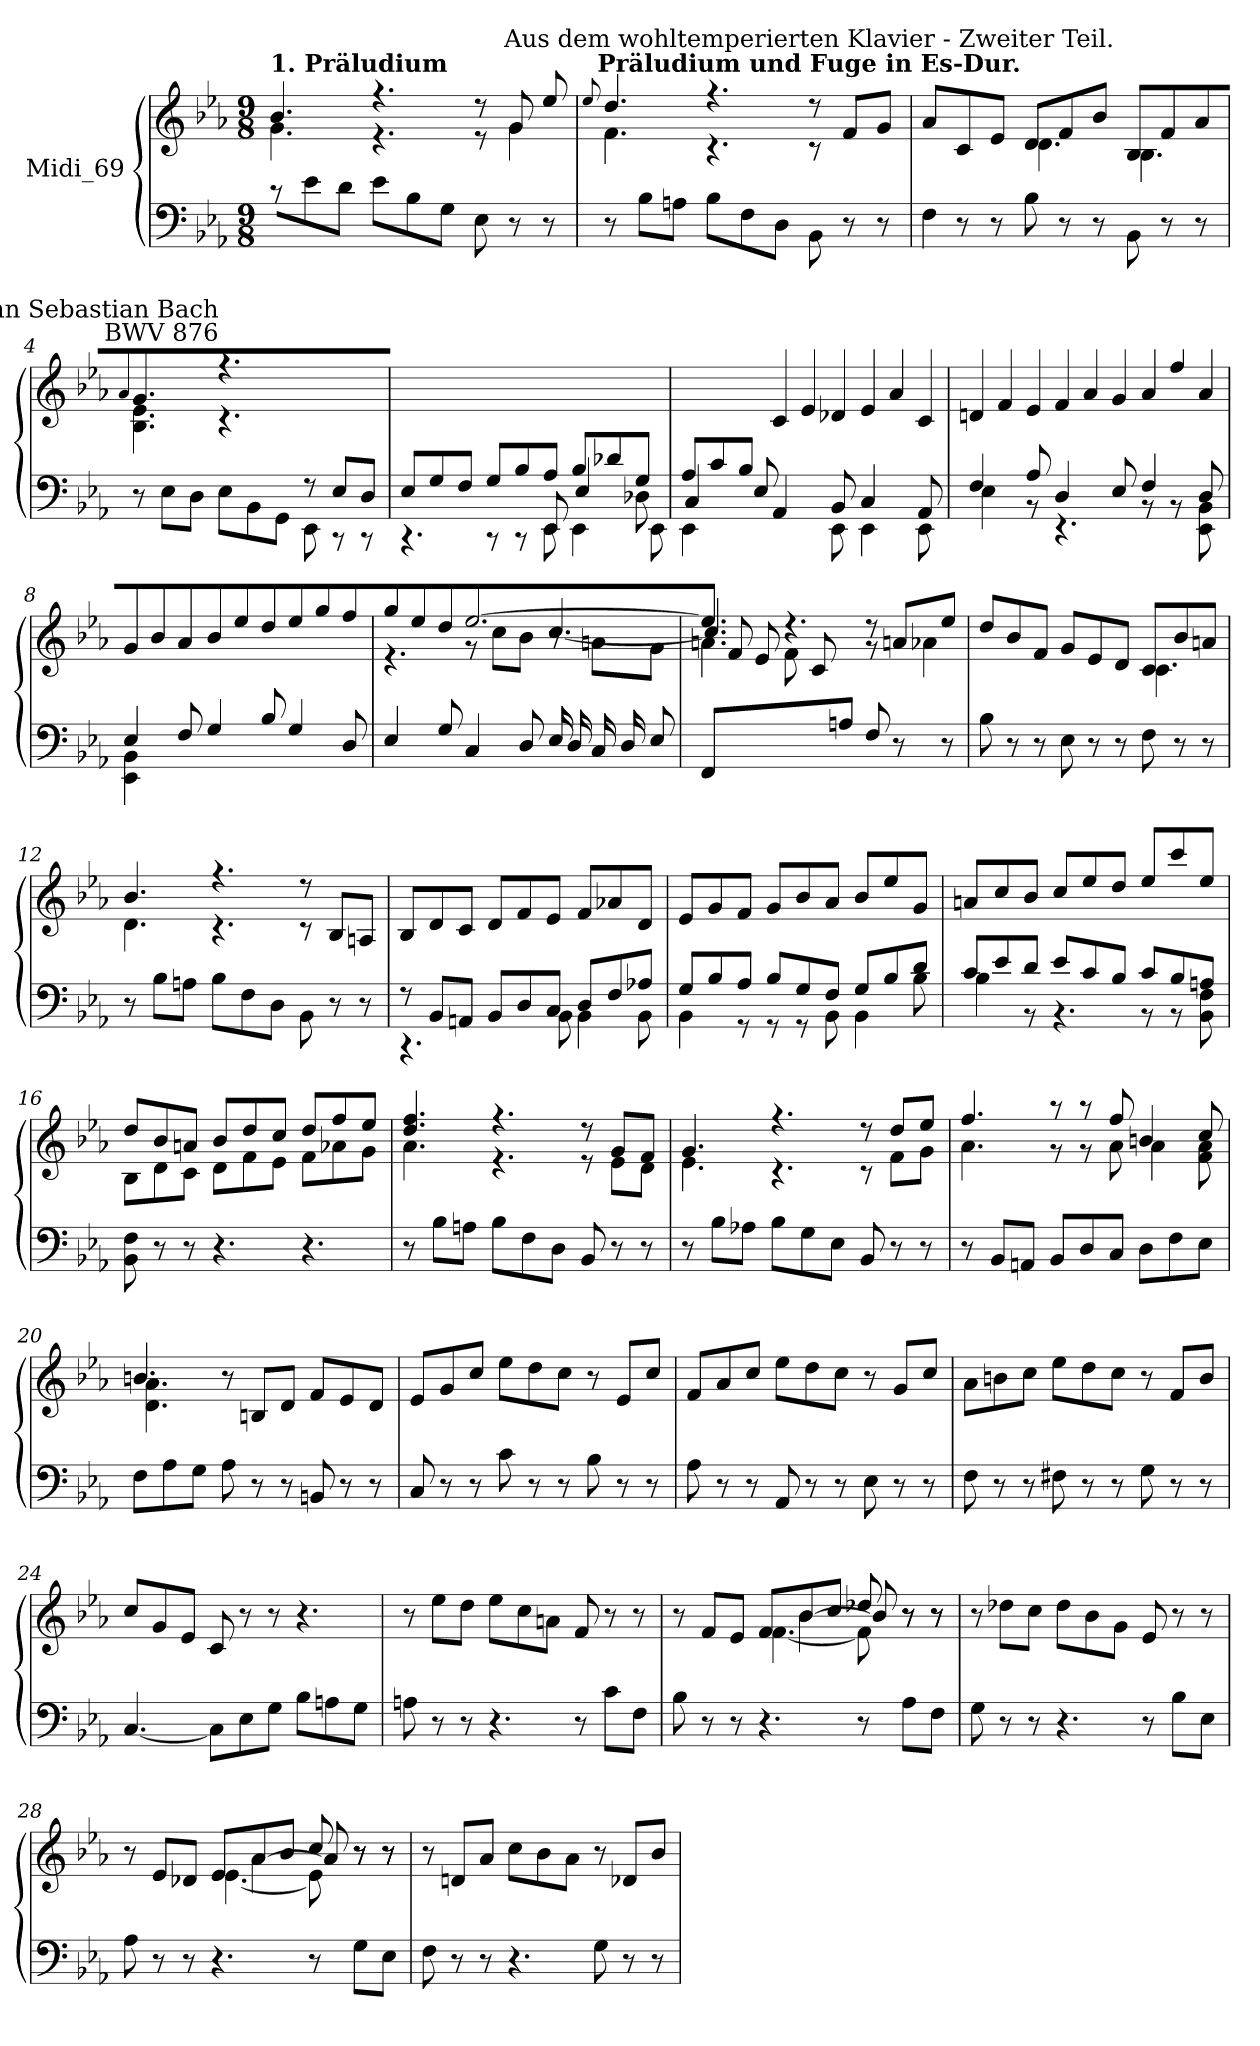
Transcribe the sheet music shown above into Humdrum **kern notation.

**kern	**kern
*part1	*part1
*staff2	*staff1
*I"Midi_69	*
*clefF4	*clefG2
*k[b-e-a-]	*k[b-e-a-]
*E-:	*E-:
*M9/8	*M9/8
=1	=1
*^	*^
!	!	!LO:TX:a:B:t=1. Präludium	!
1ryy	8r	4.b-/	4.g\
.	8e-\	.	.
.	8d\J	.	.
.	8e-\L	4.r	4.r
.	8B-\	.	.
.	8G\J	.	.
.	8E-\	8r	8r
.	8r	8g/L	4g\
8ryy	8r	8ee-/	.
=2	=2	=2	=2
.	.	8qqee-/	.
1ryy	8r	4.dd/	4.f\
.	8B-\L	.	.
.	8An\J	.	.
.	8B-\L	4.r	4.r
.	8F\	.	.
.	8D\J	.	.
!	!	!LO:TX:a:B:cj:t=Präludium und Fuge in Es-Dur.	!
!	!	!LO:TX:a:cj:t=Aus dem wohltemperierten Klavier - Zweiter Teil.	!
.	8BB-\	8r	8r
.	8r	8f/L	4ryy
8ryy	8r	8g/J	.
=3	=3	=3	=3
1ryy	8F\J	8a-L	4.ryy
.	8r	8c	.
.	8r	8e-J	.
.	8B-\	8dL	4.d\
.	8r	8f	.
.	8r	8b-J	.
.	8BB-\	8B-/L	4.B-\
.	8r	8f/	.
8ryy	8r	8a-/	.
=4	=4	=4	=4
.	.	8qqa-/	.
4.ryy	8r	4.g/	4.B-\ 4.e-\
.	8E-\L	.	.
.	8D\J	.	.
!	!	!LO:TX:a:rj:t=Johann Sebastian Bach\nBWV 876	!
4.ryy	8E-\L	4.r	4.r
.	8BB-\	.	.
.	8GG\J	.	.
8r	8EE-\	4.ryy	4.ryy
8E-/L	8r	.	.
8D/J	8r	.	.
*	*	*v	*v
!!LO:LB:g=z
=5	=5	=5
*	*^	*
8E-/L	4.ryy	4.r	1ryy
8G/	.	.	.
8F/J	.	.	.
8G/L	8ryy	8r	.
8B-/	8ryy	8r	.
8A-/J	8EE-/	8EE-\	.
8B-/L	4E-/	4EE-\	.
8d-X/	.	.	.
8G/J	8D-X	8EE-\	8ryy
=6	=6	=6	=6
8A-/L	4C/	4EE-\	4.ryy
8c/	.	.	.
8B-/J	8E-/	8ryy	.
2.ryy	4AA-/	8ryy	8cL
.	.	8ryy	8e-
.	8BB-/	8EE-\	8d-XJ
.	4C/	4EE-\	8e-L
.	.	.	8a-
.	8AA-/	8EE-\	8cJ
*	*v	*v	*
=7	=7	=7
4F/	4E-\	8dnL
.	.	8f
8A-/	8r	8e-J
4D/	4.r	8fL
.	.	8a-
8E-/	.	8gJ
4F/	8r	8a-L
.	8r	8ff
8D/	8EE-\ 8BB-\	8a-J
=8	=8	=8
4E-/	4EE-\ 4BB-\	8gL
.	.	8b-
8F/	8ryy	8a-J
4G/	4.ryy	8b-L
.	.	8ee-
8B-/	.	8ddJ
4G/	4.ryy	8ee-L
.	.	8gg
8D/	.	8ffJ
!!LO:LB:g=z
=9	=9	=9
*	*	*^
*	*	*	*^
4E-/	4.ryy	8ggL	4.r	4.ryy
.	.	8ee-	.	.
8G/	.	8ddJ	.	.
4C/	4.ryy	[2.ee-/	8r	4.ryy
.	.	.	8cc\L	.
8D/	.	.	8b-\J	.
16E-/LL	8ryy	.	[4.cc/	8r
16D/	.	.	.	.
16C/	8ryy	.	.	8an\L
16D/	.	.	.	.
8E-/J	8ryy	.	.	8g\J
=10	=10	=10	=10	=10
*	*	*	*	*^
8FFL	1ryy	4.ee-/]	4.cc/]	4.an\	8ryy
2ryy	.	.	.	.	8f/
.	.	.	.	.	8e-/J
.	.	4.r	4.ryy	4.ryy	8fL
.	.	.	.	.	8c/
8An/J	.	.	.	.	2ryy
8F/	.	8r	8r	4.ryy	.
8r	.	8anL	4a-\	.	.
8r	8ryy	8ee-/J	.	.	.
*	*	*	*	*v	*v
=11	=11	=11	=11	=11
1ryy	8B-\	8dd/L	4.ryy	1ryy
.	8r	8b-/	.	.
.	8r	8f/J	.	.
.	8E-\	8gL	4.ryy	.
.	8r	8e-/	.	.
.	8r	8d/J	.	.
.	8F\	8c/L	4.c\	.
.	8r	8b-/	.	.
8ryy	8r	8an/J	.	8ryy
=12	=12	=12	=12	=12
1ryy	8r	4.b-/	4.d\	1ryy
.	8B-\L	.	.	.
.	8An\J	.	.	.
.	8B-\L	4.r	4.r	.
.	8F\	.	.	.
.	8D\J	.	.	.
.	8BB-\	8r	8r	.
.	8r	8B-/L	8ryy	.
8ryy	8r	8An/J	8ryy	8ryy
*	*	*	*v	*v
!!LO:LB:g=z
=13	=13	=13	=13
8r	4.r	8B-/L	1ryy
8BB-L	.	8d/	.
8AAn/J	.	8c/J	.
8BB-/L	8ryy	8d/L	.
8D/	8ryy	8f/	.
8C/J	8BB-\	8e-/J	.
8DL	4BB-\	8f/L	.
8F/	.	8a-X/	.
8A-X/J	8BB-\	8d/J	8ryy
=14	=14	=14	=14
8G/L	4BB-\	8e-L	1ryy
8B-/	.	8g/	.
8A-/J	8r	8f/J	.
8B-/L	8r	8gL	.
8G/	8r	8b-/	.
8F/J	8BB-\	8a-/J	.
8GL	4BB-\	8b-L	.
8B-/	.	8ee-/	.
8d/J	8B-\	8g/J	8ryy
=15	=15	=15	=15
8c/L	4B-\	8an/L	1ryy
8e-/	.	8cc/	.
8d/J	8r	8b-/J	.
8e-/L	4.r	8cc/L	.
8c/	.	8ee-/	.
8B-/J	.	8dd/J	.
8cL	8r	8ee-L	.
8B-/	8r	8ccc/	.
8An/J	8BB-\ 8F\	8ee-/J	8ryy
=16	=16	=16	=16
1ryy	8BB-\ 8F\	8dd/L	8B-L
.	8r	8b-/	8d\
.	8r	8an/J	8c\J
.	4.r	8b-L	8dL
.	.	8dd/	8f\
.	.	8cc/J	8e-\J
.	4.r	8ddL	8fL
.	.	8ff/	8a-X\
8ryy	.	8ee-/J	8g\J
*v	*v	*	*
!!LO:LB:g=z	!!
=17	=17	=17
8r	4.dd/ 4.ff/	4.a-\
8B-L	.	.
8AnJ	.	.
8B-L	4.r	4.r
8F	.	.
8DJ	.	.
8BB-	8r	8r
8r	8g/L	8e-\L
8r	8f/J	8d\J
=18	=18	=18
8r	4.g/	4.e-\
8B-L	.	.
8A-XJ	.	.
8B-L	4.r	4.r
8G	.	.
8E-J	.	.
8BB-	8r	8r
8r	8ddL	8fL
8r	8ee-/J	8g\J
=19	=19	=19
8r	4.ff/	4.a-\
8BB-L	.	.
8AAnJ	.	.
8BB-L	8r	8r
8D	8r	8r
8CJ	8ff/	8a-\
8DL	4bn/	4a-\
8F	.	.
8E-J	8cc/	8f\ 8a-\
=20	=20	=20
8FL	4.bn/	4.d\ 4.a-\
8A-	.	.
8GJ	.	.
8A-	8r	4.ryy
8r	8BnL	.
8r	8d/J	.
8BBn	8f/L	4.ryy
8r	8e-/	.
8r	8d/J	.
*	*v	*v
!!LO:LB:g=z
=21	=21
8C	8e-L
8r	8g
8r	8ccJ
8c	8ee-L
8r	8dd
8r	8ccJ
8B-	8r
8r	8e-L
8r	8ccJ
=22	=22
8A-	8fL
8r	8a-
8r	8ccJ
8AA-	8ee-L
8r	8dd
8r	8ccJ
8E-	8r
8r	8gL
8r	8ccJ
=23	=23
8F	8a-L
8r	8bn
8r	8ccJ
8F#X	8ee-L
8r	8dd
8r	8ccJ
8G	8r
8r	8fL
8r	8bJ
=24	=24
[4.C	8ccL
.	8g
.	8e-J
8CL]	8c
8E-	8r
8GJ	8r
8B-L	4.r
8An	.
8GJ	.
!!LO:LB:g=z
=25	=25
*	*^
*	*	*^
8An	8r	1ryy	1ryy
8r	8ee-\L	.	.
8r	8dd\J	.	.
4.r	8ee-\L	.	.
.	8cc\	.	.
.	8an\J	.	.
8r	8f/	.	.
8cL	8r	.	.
8FJ	8r	8ryy	8ryy
=26	=26	=26	=26
8B-	8r	4.ryy	4.ryy
8r	8f/L	.	.
8r	8e-/J	.	.
4.r	8fL	[4.f\	8ryy
.	8b-	.	[4b-\
.	8ccJ	.	.
8r	8dd-X/	8f\]	8b-]
8A-L	8r	8r	8r
8FJ	8r	8r	8r
=27	=27	=27	=27
8G	8r	8ryy	1ryy
8r	8dd-X\L	4ryy	.
8r	8cc\J	.	.
4.r	8dd-\L	4.ryy	.
.	8b-\	.	.
.	8g\J	.	.
8r	8e-/	8ryy	.
8B-L	8r	8ryy	.
8E-J	8r	8ryy	8ryy
=28	=28	=28	=28
8A-	8r	4.ryy	4.ryy
8r	8e-L	.	.
8r	8d-XJ	.	.
4.r	8e-/L	[4.e-\	8ryy
.	8a-/	.	[4a-\
.	8b-/J	.	.
8r	8cc/	8e-\]	8a-]
8GL	8r	8r	8r
8E-J	8r	8r	8r
*	*v	*v	*v
!!LO:LB:g=z
=29	=29
8F	8r
8r	8dnL
8r	8a-J
4.r	8ccL
.	8b-
.	8a-J
8G	8r
8r	8d-XL
8r	8b-J
=	=
*-	*-
